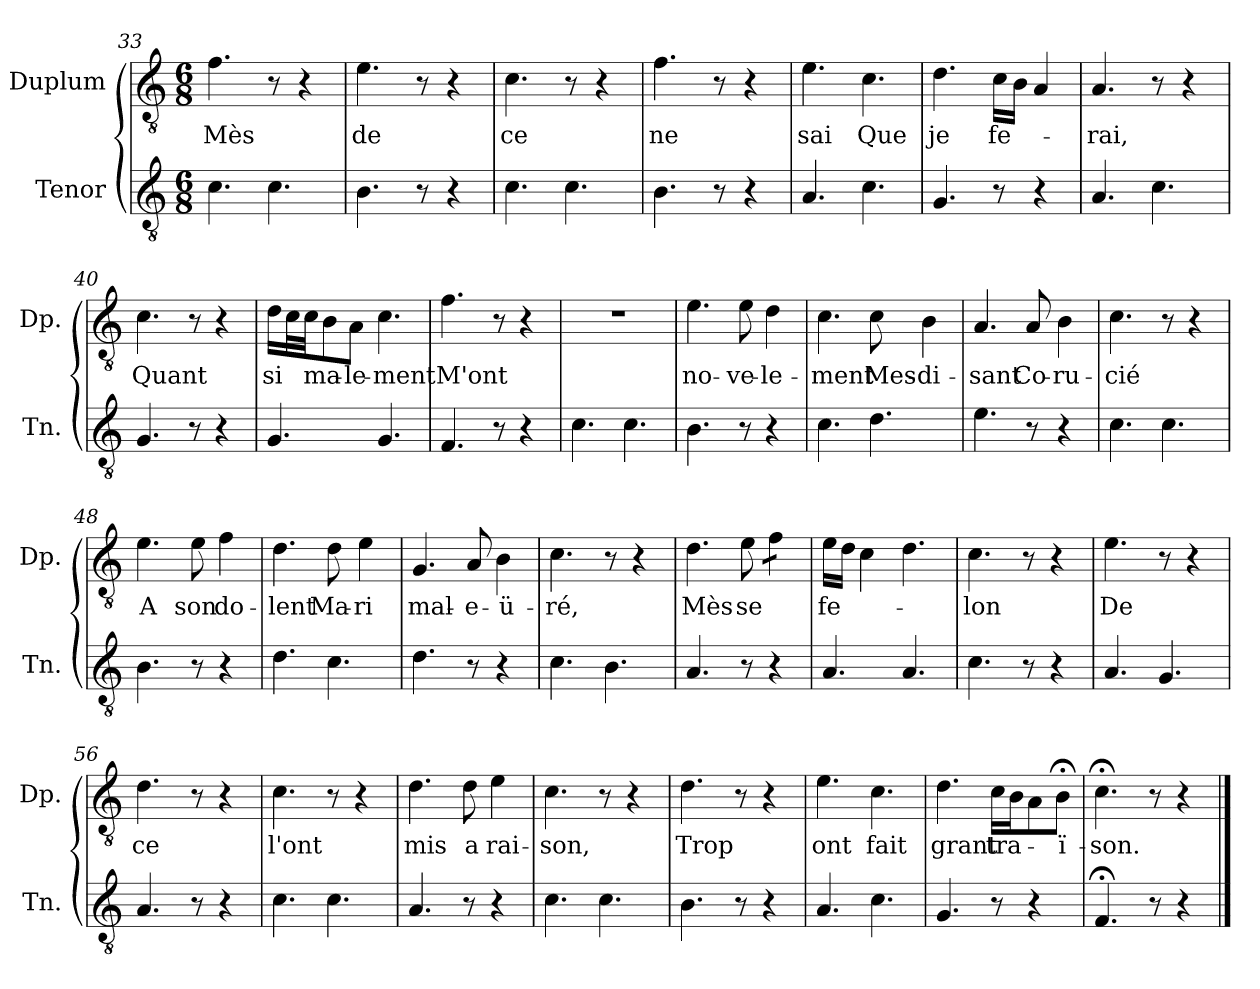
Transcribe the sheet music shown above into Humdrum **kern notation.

**kern	**kern	**text
*part2	*part1	*part1
*staff2	*staff1	*staff1
*I"Tenor	*I"Duplum	*
*I'Tn.	*I'Dp.	*
*clefGv2	*clefGv2	*
*k[]	*k[]	*
*M6/8	*M6/8	*
=33	=33	=33
!	!	!LO:LY:b
4.c\	4.f\	Mès
4.c\	8r	.
.	4r	.
=34	=34	=34
!	!	!LO:LY:b
4.B\	4.e\	de
8r	8r	.
4r	4r	.
=35	=35	=35
!	!	!LO:LY:b
4.c\	4.c\	ce
4.c\	8r	.
.	4r	.
=36	=36	=36
!	!	!LO:LY:b
4.B\	4.f\	ne
8r	8r	.
4r	4r	.
=37	=37	=37
!	!	!LO:LY:b
4.A/	4.e\	sai
!	!	!LO:LY:b
4.c\	4.c\	Que
=38	=38	=38
!	!	!LO:LY:b
4.G/	4.d\	je
!	!	!LO:LY:b
8r	16c\LL	fe-
.	16B\JJ	.
4r	4A/	.
=39	=39	=39
!	!	!LO:LY:b
4.A/	4.A/	-rai,
4.c\	8r	.
.	4r	.
=40	=40	=40
!	!	!LO:LY:b
4.G/	4.c\	Quant
8r	8r	.
4r	4r	.
!!LO:PB:g=z
=41	=41	=41
!	!	!LO:LY:b
4.G/	16d\LL	si
*	*tremolo	*
.	32c\	.
.	32c\JJJ	.
*	*Xtremolo	*
!	!	!LO:LY:b
.	8B\	ma-
!	!	!LO:LY:b
.	8A\J	-le-
!	!	!LO:LY:b
4.G/	4.c\	-ment
=42	=42	=42
!	!	!LO:LY:b
4.F/	4.f\	M'ont
8r	8r	.
4r	4r	.
=43	=43	=43
4.c\	2.r	.
4.c\	.	.
=44	=44	=44
!	!	!LO:LY:b
4.B\	4.e\	no-
!	!	!LO:LY:b
8r	8e\	-ve-
!	!	!LO:LY:b
4r	4d\	-le-
=45	=45	=45
!	!	!LO:LY:b
4.c\	4.c\	-ment
!	!	!LO:LY:b
4.d\	8c\	Mes-
!	!	!LO:LY:b
.	4B\	-di-
=46	=46	=46
!	!	!LO:LY:b
4.e\	4.A/	-sant
!	!	!LO:LY:b
8r	8A/	Co-
!	!	!LO:LY:b
4r	4B\	-ru-
=47	=47	=47
!	!	!LO:LY:b
4.c\	4.c\	-cié
4.c\	8r	.
.	4r	.
=48	=48	=48
!	!	!LO:LY:b
4.B\	4.e\	A
!	!	!LO:LY:b
8r	8e\	son
!	!	!LO:LY:b
4r	4f\	do-
!!LO:LB:g=z
=49	=49	=49
!	!	!LO:LY:b
4.d\	4.d\	-lent
!	!	!LO:LY:b
4.c\	8d\	Ma-
!	!	!LO:LY:b
.	4e\	-ri
=50	=50	=50
!	!	!LO:LY:b
4.d\	4.G/	mal-
!	!	!LO:LY:b
8r	8A/	-e-
!	!	!LO:LY:b
4r	4B\	-ü-
=51	=51	=51
!	!	!LO:LY:b
4.c\	4.c\	-ré,
4.B\	8r	.
.	4r	.
=52	=52	=52
!	!	!LO:LY:b
4.A/	4.d\	Mès
!	!	!LO:LY:b
8r	8e\	se
*	*tremolo	*
4r	8f\L	.
.	8f\J	.
*	*Xtremolo	*
=53	=53	=53
!	!	!LO:LY:b
4.A/	16e\LL	fe-
.	16d\JJ	.
.	4c\	.
4.A/	4.d\	.
=54	=54	=54
!	!	!LO:LY:b
4.c\	4.c\	-lon
8r	8r	.
4r	4r	.
=55	=55	=55
!	!	!LO:LY:b
4.A/	4.e\	De
4.G/	8r	.
.	4r	.
=56	=56	=56
!	!	!LO:LY:b
4.A/	4.d\	ce
8r	8r	.
4r	4r	.
=57	=57	=57
!	!	!LO:LY:b
4.c\	4.c\	l'ont
4.c\	8r	.
.	4r	.
=58	=58	=58
!	!	!LO:LY:b
4.A/	4.d\	mis
!	!	!LO:LY:b
8r	8d\	a
!	!	!LO:LY:b
4r	4e\	rai-
!!LO:LB:g=z
=59	=59	=59
!	!	!LO:LY:b
4.c\	4.c\	-son,
4.c\	8r	.
.	4r	.
=60	=60	=60
!	!	!LO:LY:b
4.B\	4.d\	Trop
8r	8r	.
4r	4r	.
=61	=61	=61
!	!	!LO:LY:b
4.A/	4.e\	ont
!	!	!LO:LY:b
4.c\	4.c\	fait
=62	=62	=62
!	!	!LO:LY:b
4.G/	4.d\	grant
!	!	!LO:LY:b
8r	16c\LL	tra-
.	16B\J	.
4r	8A\	.
!	!	!LO:LY:b
.	8B;<\J	-ï-
=63	=63	=63
!	!	!LO:LY:b
4.F;</	4.c;<\	-son.
8r	8r	.
4r	4r	.
==	==	==
*-	*-	*-
